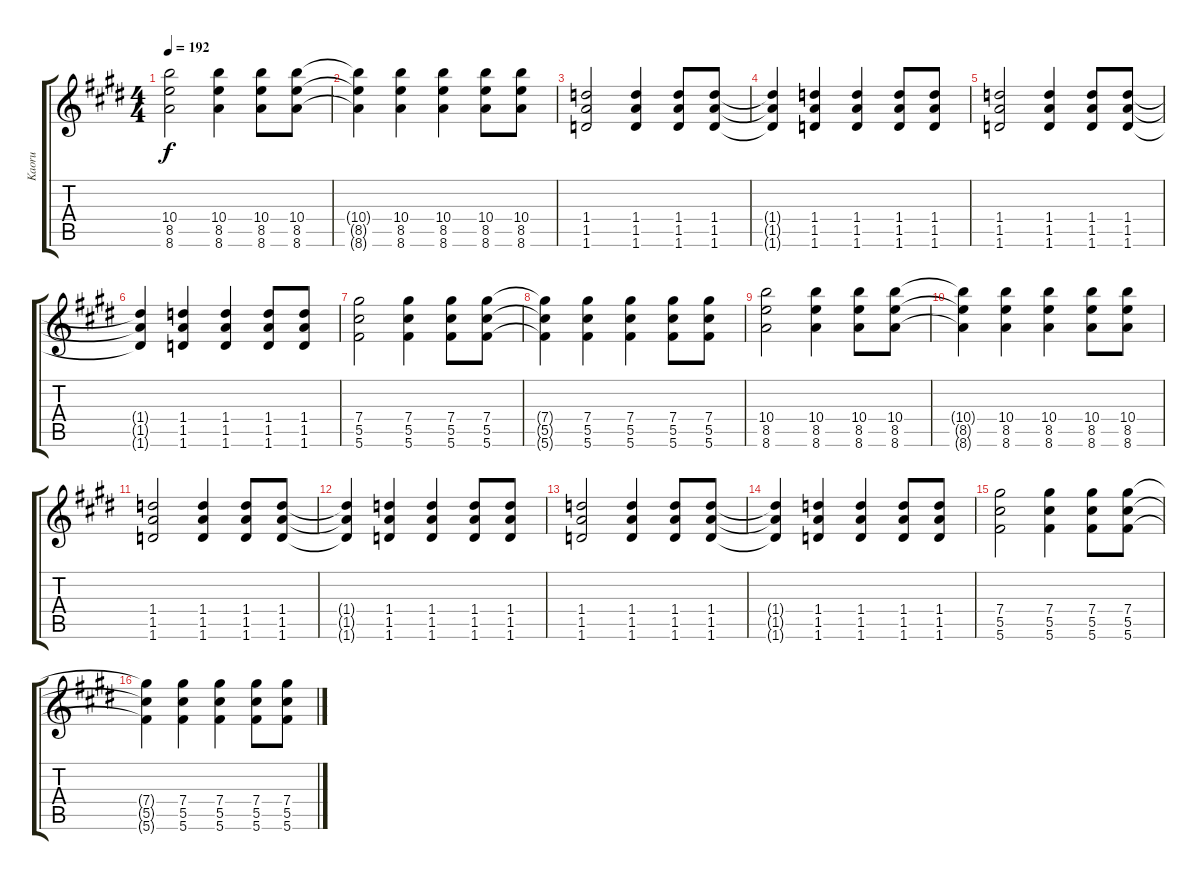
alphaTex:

\track ("Kaoru" "Kaoru") {instrument overdrivenguitar}
\staff {score tabs}
\tuning (Eb4 Bb3 Gb3 Db3 Ab2 Db2) {hide}
\ts (4 4)
\tempo 192
\clef g2
\ks c#minor
(10.4 8.5 8.6).2{ot 8vb dy f} (10.4 8.5 8.6).4{ot 8vb} (10.4 8.5 8.6).8{ot 8vb} (10.4 8.5 8.6).8{ot 8vb} |
(10.4{t} 8.5{t} 8.6{t}).4{ot 8vb} (10.4 8.5 8.6).4{ot 8vb} (10.4 8.5 8.6).4{ot 8vb} (10.4 8.5 8.6).8{ot 8vb} (10.4 8.5 8.6).8{ot 8vb} |
(1.4 1.5 1.6).2{ot 8vb} (1.4 1.5 1.6).4{ot 8vb} (1.4 1.5 1.6).8{ot 8vb} (1.4 1.5 1.6).8{ot 8vb} |
(1.4{t} 1.5{t} 1.6{t}).4{ot 8vb} (1.4 1.5 1.6).4{ot 8vb} (1.4 1.5 1.6).4{ot 8vb} (1.4 1.5 1.6).8{ot 8vb} (1.4 1.5 1.6).8{ot 8vb} |
(1.4 1.5 1.6).2{ot 8vb} (1.4 1.5 1.6).4{ot 8vb} (1.4 1.5 1.6).8{ot 8vb} (1.4 1.5 1.6).8{ot 8vb} |
(1.4{t} 1.5{t} 1.6{t}).4{ot 8vb} (1.4 1.5 1.6).4{ot 8vb} (1.4 1.5 1.6).4{ot 8vb} (1.4 1.5 1.6).8{ot 8vb} (1.4 1.5 1.6).8{ot 8vb} |
(7.4 5.5 5.6).2{ot 8vb} (7.4 5.5 5.6).4{ot 8vb} (7.4 5.5 5.6).8{ot 8vb} (7.4 5.5 5.6).8{ot 8vb} |
(7.4{t} 5.5{t} 5.6{t}).4{ot 8vb} (7.4 5.5 5.6).4{ot 8vb} (7.4 5.5 5.6).4{ot 8vb} (7.4 5.5 5.6).8{ot 8vb} (7.4 5.5 5.6).8{ot 8vb} |
(10.4 8.5 8.6).2{ot 8vb} (10.4 8.5 8.6).4{ot 8vb} (10.4 8.5 8.6).8{ot 8vb} (10.4 8.5 8.6).8{ot 8vb} |
(10.4{t} 8.5{t} 8.6{t}).4{ot 8vb} (10.4 8.5 8.6).4{ot 8vb} (10.4 8.5 8.6).4{ot 8vb} (10.4 8.5 8.6).8{ot 8vb} (10.4 8.5 8.6).8{ot 8vb} |
(1.4 1.5 1.6).2{ot 8vb} (1.4 1.5 1.6).4{ot 8vb} (1.4 1.5 1.6).8{ot 8vb} (1.4 1.5 1.6).8{ot 8vb} |
(1.4{t} 1.5{t} 1.6{t}).4{ot 8vb} (1.4 1.5 1.6).4{ot 8vb} (1.4 1.5 1.6).4{ot 8vb} (1.4 1.5 1.6).8{ot 8vb} (1.4 1.5 1.6).8{ot 8vb} |
(1.4 1.5 1.6).2{ot 8vb} (1.4 1.5 1.6).4{ot 8vb} (1.4 1.5 1.6).8{ot 8vb} (1.4 1.5 1.6).8{ot 8vb} |
(1.4{t} 1.5{t} 1.6{t}).4{ot 8vb} (1.4 1.5 1.6).4{ot 8vb} (1.4 1.5 1.6).4{ot 8vb} (1.4 1.5 1.6).8{ot 8vb} (1.4 1.5 1.6).8{ot 8vb} |
(7.4 5.5 5.6).2{ot 8vb} (7.4 5.5 5.6).4{ot 8vb} (7.4 5.5 5.6).8{ot 8vb} (7.4 5.5 5.6).8{ot 8vb} |
(7.4{t} 5.5{t} 5.6{t}).4{ot 8vb} (7.4 5.5 5.6).4{ot 8vb} (7.4 5.5 5.6).4{ot 8vb} (7.4 5.5 5.6).8{ot 8vb} (7.4 5.5 5.6).8{ot 8vb}
